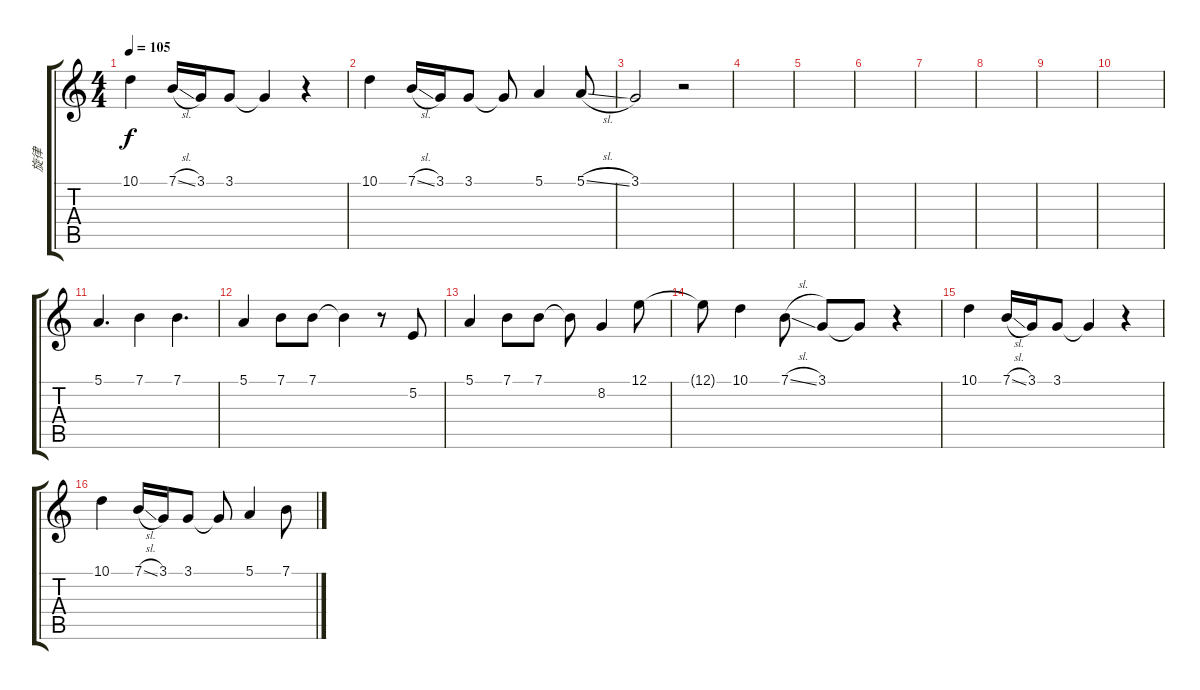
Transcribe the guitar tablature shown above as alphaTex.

\track ("旋律" "旋律") {instrument cello}
\staff {score tabs}
\tuning (E4 B3 G3 D3 A2 E2) {hide}
\ts (4 4)
\tempo 105
\clef g2
\ks c
10.1.4{dy f} 7.1{sl}.16 3.1.16 3.1.8 3.1{t}.4 r.4 |
10.1.4 7.1{sl}.16 3.1.16 3.1.8 3.1{t}.8 5.1.4 5.1{sl}.8 |
3.1.2 r.2 |
|
|
|
|
|
|
|
5.1.4{d} 7.1.4 7.1.4{d} |
5.1.4 7.1.8 7.1.8 7.1{t}.4 r.8 5.2.8 |
5.1.4 7.1.8 7.1.8 7.1{t}.8 8.2.4 12.1.8 |
12.1{t}.8 10.1.4 7.1{sl}.8 3.1.8 3.1{t}.8 r.4 |
10.1.4 7.1{sl}.16 3.1.16 3.1.8 3.1{t}.4 r.4 |
10.1.4 7.1{sl}.16 3.1.16 3.1.8 3.1{t}.8 5.1.4 7.1.8
